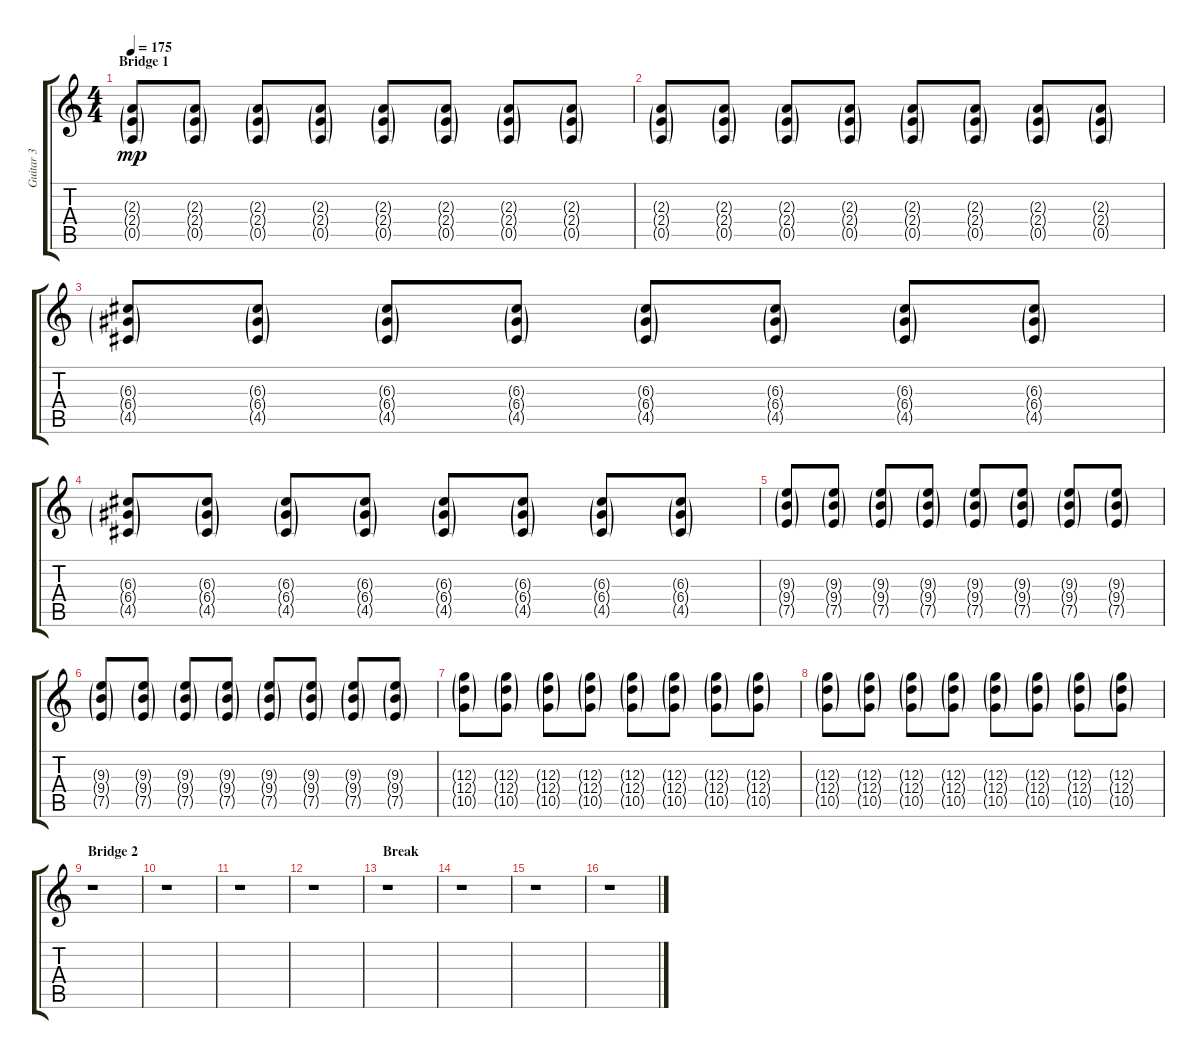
\track ("Guitar 3" "Guitar 3") {instrument distortionguitar}
\staff {score tabs}
\tuning (E4 B3 G3 D3 A2 E2) {hide}
\ts (4 4)
\section ("" "Bridge 1")
\tempo 175
\clef g2
\ks c
(2.3{g} 2.4{g} 0.5{g}).8{dy mp} (2.3{g} 2.4{g} 0.5{g}).8 (2.3{g} 2.4{g} 0.5{g}).8 (2.3{g} 2.4{g} 0.5{g}).8 (2.3{g} 2.4{g} 0.5{g}).8 (2.3{g} 2.4{g} 0.5{g}).8 (2.3{g} 2.4{g} 0.5{g}).8 (2.3{g} 2.4{g} 0.5{g}).8 |
(2.3{g} 2.4{g} 0.5{g}).8 (2.3{g} 2.4{g} 0.5{g}).8 (2.3{g} 2.4{g} 0.5{g}).8 (2.3{g} 2.4{g} 0.5{g}).8 (2.3{g} 2.4{g} 0.5{g}).8 (2.3{g} 2.4{g} 0.5{g}).8 (2.3{g} 2.4{g} 0.5{g}).8 (2.3{g} 2.4{g} 0.5{g}).8 |
(6.3{g} 6.4{g} 4.5{g}).8 (6.3{g} 6.4{g} 4.5{g}).8 (6.3{g} 6.4{g} 4.5{g}).8 (6.3{g} 6.4{g} 4.5{g}).8 (6.3{g} 6.4{g} 4.5{g}).8 (6.3{g} 6.4{g} 4.5{g}).8 (6.3{g} 6.4{g} 4.5{g}).8 (6.3{g} 6.4{g} 4.5{g}).8 |
(6.3{g} 6.4{g} 4.5{g}).8 (6.3{g} 6.4{g} 4.5{g}).8 (6.3{g} 6.4{g} 4.5{g}).8 (6.3{g} 6.4{g} 4.5{g}).8 (6.3{g} 6.4{g} 4.5{g}).8 (6.3{g} 6.4{g} 4.5{g}).8 (6.3{g} 6.4{g} 4.5{g}).8 (6.3{g} 6.4{g} 4.5{g}).8 |
(9.3{g} 9.4{g} 7.5{g}).8 (9.3{g} 9.4{g} 7.5{g}).8 (9.3{g} 9.4{g} 7.5{g}).8 (9.3{g} 9.4{g} 7.5{g}).8 (9.3{g} 9.4{g} 7.5{g}).8 (9.3{g} 9.4{g} 7.5{g}).8 (9.3{g} 9.4{g} 7.5{g}).8 (9.3{g} 9.4{g} 7.5{g}).8 |
(9.3{g} 9.4{g} 7.5{g}).8 (9.3{g} 9.4{g} 7.5{g}).8 (9.3{g} 9.4{g} 7.5{g}).8 (9.3{g} 9.4{g} 7.5{g}).8 (9.3{g} 9.4{g} 7.5{g}).8 (9.3{g} 9.4{g} 7.5{g}).8 (9.3{g} 9.4{g} 7.5{g}).8 (9.3{g} 9.4{g} 7.5{g}).8 |
(12.3{g} 12.4{g} 10.5{g}).8 (12.3{g} 12.4{g} 10.5{g}).8 (12.3{g} 12.4{g} 10.5{g}).8 (12.3{g} 12.4{g} 10.5{g}).8 (12.3{g} 12.4{g} 10.5{g}).8 (12.3{g} 12.4{g} 10.5{g}).8 (12.3{g} 12.4{g} 10.5{g}).8 (12.3{g} 12.4{g} 10.5{g}).8 |
(12.3{g} 12.4{g} 10.5{g}).8 (12.3{g} 12.4{g} 10.5{g}).8 (12.3{g} 12.4{g} 10.5{g}).8 (12.3{g} 12.4{g} 10.5{g}).8 (12.3{g} 12.4{g} 10.5{g}).8 (12.3{g} 12.4{g} 10.5{g}).8 (12.3{g} 12.4{g} 10.5{g}).8 (12.3{g} 12.4{g} 10.5{g}).8 |
\section ("" "Bridge 2")
r.1 |
r.1 |
r.1 |
r.1 |
\section ("" "Break")
r.1 |
r.1 |
r.1 |
r.1
